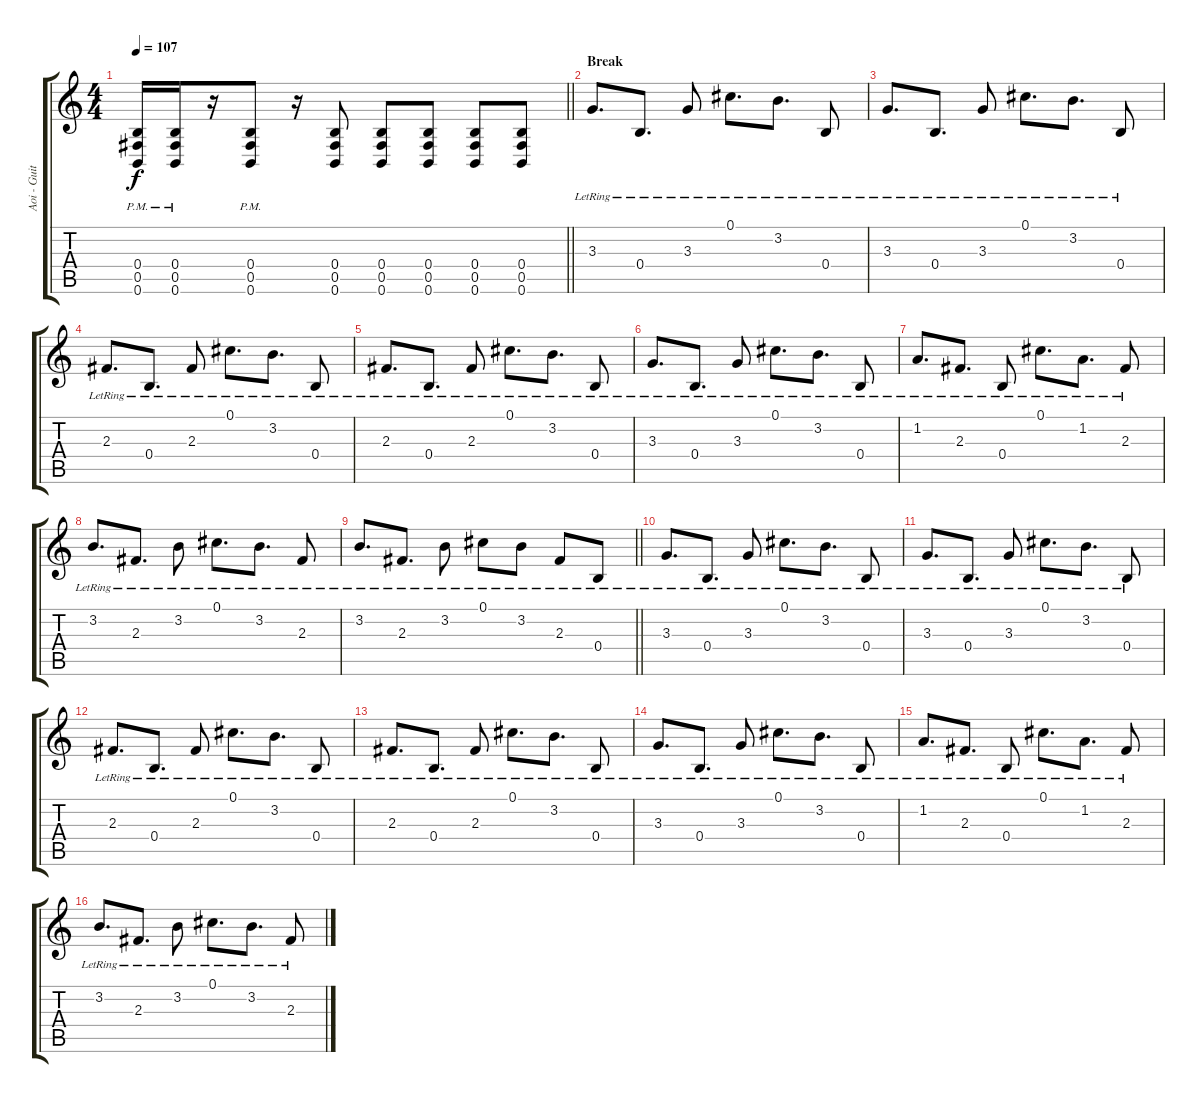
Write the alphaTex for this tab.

\track ("Aoi - Guitar 2" "Aoi - Guit") {instrument distortionguitar}
\staff {score tabs}
\tuning (Db4 Ab3 E3 B2 Gb2 B1) {hide}
\ts (4 4)
\tempo 107
\clef g2
\barLineRight lightlight
\ks c
(0.4{pm} 0.5{pm} 0.6{pm}).16{dy f} (0.4{pm} 0.5{pm} 0.6{pm}).16 r.16 (0.4{pm} 0.5{pm} 0.6{pm}).8 r.16 (0.4 0.5 0.6).8 (0.4 0.5 0.6).8 (0.4 0.5 0.6).8 (0.4 0.5 0.6).8 (0.4 0.5 0.6).8 |
\section ("" "Break")
3.3{lr}.8{d volume 16 instrument electricguitarclean} 0.4{lr}.8{d} 3.3{lr}.8 0.1{lr}.8{d} 3.2{lr}.8{d} 0.4{lr}.8 |
3.3{lr}.8{d} 0.4{lr}.8{d} 3.3{lr}.8 0.1{lr}.8{d} 3.2{lr}.8{d} 0.4{lr}.8 |
2.3{lr}.8{d} 0.4{lr}.8{d} 2.3{lr}.8 0.1{lr}.8{d} 3.2{lr}.8{d} 0.4{lr}.8 |
2.3{lr}.8{d} 0.4{lr}.8{d} 2.3{lr}.8 0.1{lr}.8{d} 3.2{lr}.8{d} 0.4{lr}.8 |
3.3{lr}.8{d} 0.4{lr}.8{d} 3.3{lr}.8 0.1{lr}.8{d} 3.2{lr}.8{d} 0.4{lr}.8 |
1.2{lr}.8{d} 2.3{lr}.8{d} 0.4{lr}.8 0.1{lr}.8{d} 1.2{lr}.8{d} 2.3{lr}.8 |
3.2{lr}.8{d} 2.3{lr}.8{d} 3.2{lr}.8 0.1{lr}.8{d} 3.2{lr}.8{d} 2.3{lr}.8 |
\barLineRight lightlight
3.2{lr}.8{d} 2.3{lr}.8{d} 3.2{lr}.8 0.1{lr}.8 3.2{lr}.8 2.3{lr}.8 0.4{lr}.8 |
\section ("" "")
3.3{lr}.8{d} 0.4{lr}.8{d} 3.3{lr}.8 0.1{lr}.8{d} 3.2{lr}.8{d} 0.4{lr}.8 |
3.3{lr}.8{d} 0.4{lr}.8{d} 3.3{lr}.8 0.1{lr}.8{d} 3.2{lr}.8{d} 0.4{lr}.8 |
2.3{lr}.8{d} 0.4{lr}.8{d} 2.3{lr}.8 0.1{lr}.8{d} 3.2{lr}.8{d} 0.4{lr}.8 |
2.3{lr}.8{d} 0.4{lr}.8{d} 2.3{lr}.8 0.1{lr}.8{d} 3.2{lr}.8{d} 0.4{lr}.8 |
3.3{lr}.8{d} 0.4{lr}.8{d} 3.3{lr}.8 0.1{lr}.8{d} 3.2{lr}.8{d} 0.4{lr}.8 |
1.2{lr}.8{d} 2.3{lr}.8{d} 0.4{lr}.8 0.1{lr}.8{d} 1.2{lr}.8{d} 2.3{lr}.8 |
3.2{lr}.8{d} 2.3{lr}.8{d} 3.2{lr}.8 0.1{lr}.8{d} 3.2{lr}.8{d} 2.3{lr}.8
